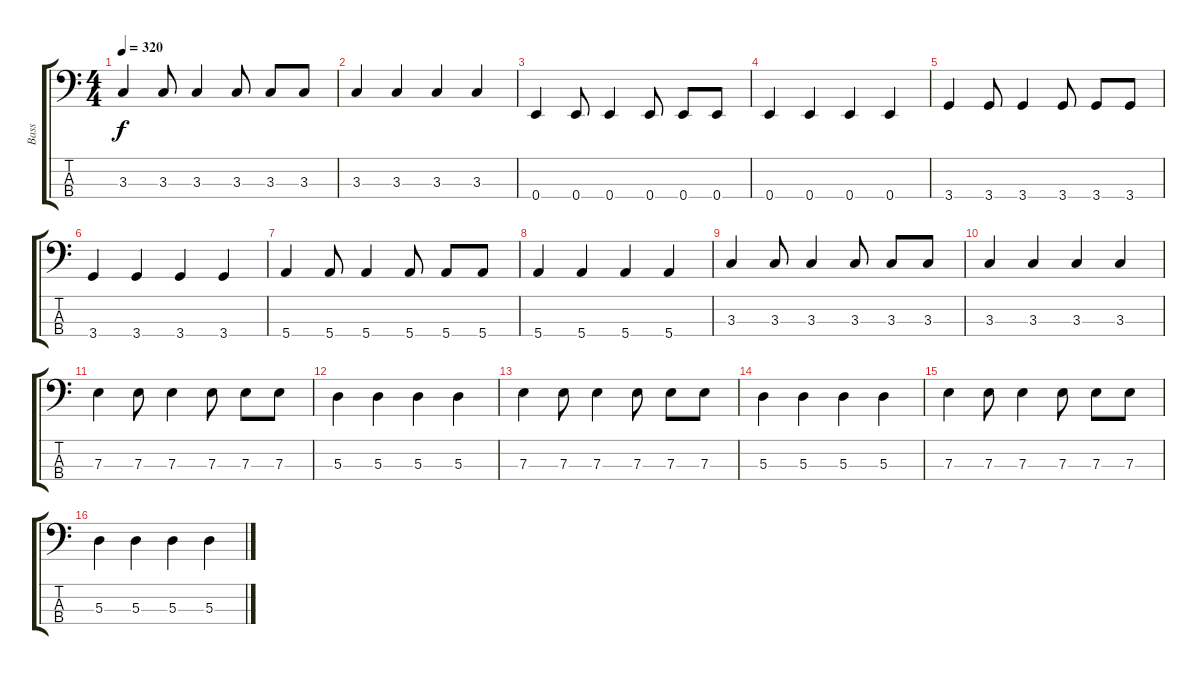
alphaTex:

\track ("Bass" "Bass") {instrument electricbassfinger}
\staff {score tabs}
\tuning (G2 D2 A1 E1) {hide}
\ts (4 4)
\tempo 320
\clef f4
\ks c
3.3.4{dy f} 3.3.8 3.3.4 3.3.8 3.3.8 3.3.8 |
3.3.4 3.3.4 3.3.4 3.3.4 |
0.4.4 0.4.8 0.4.4 0.4.8 0.4.8 0.4.8 |
0.4.4 0.4.4 0.4.4 0.4.4 |
3.4.4 3.4.8 3.4.4 3.4.8 3.4.8 3.4.8 |
3.4.4 3.4.4 3.4.4 3.4.4 |
5.4.4 5.4.8 5.4.4 5.4.8 5.4.8 5.4.8 |
5.4.4 5.4.4 5.4.4 5.4.4 |
3.3.4 3.3.8 3.3.4 3.3.8 3.3.8 3.3.8 |
3.3.4 3.3.4 3.3.4 3.3.4 |
7.3.4 7.3.8 7.3.4 7.3.8 7.3.8 7.3.8 |
5.3.4 5.3.4 5.3.4 5.3.4 |
7.3.4 7.3.8 7.3.4 7.3.8 7.3.8 7.3.8 |
5.3.4 5.3.4 5.3.4 5.3.4 |
7.3.4 7.3.8 7.3.4 7.3.8 7.3.8 7.3.8 |
5.3.4 5.3.4 5.3.4 5.3.4
